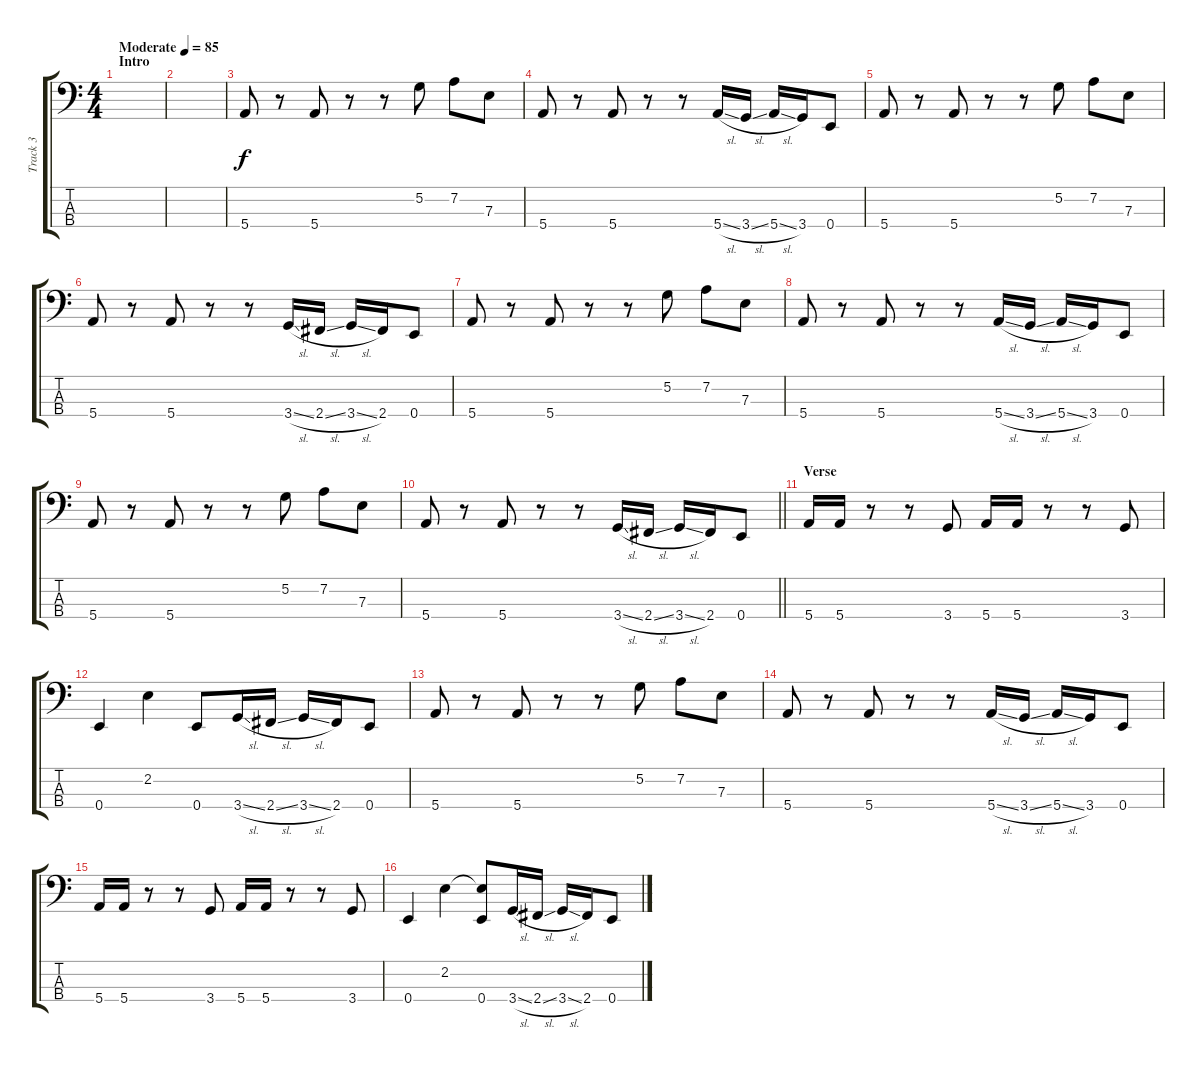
\track ("Track 3" "Track 3") {instrument slapbass1}
\staff {score tabs}
\tuning (G2 D2 A1 E1) {hide}
\ts (4 4)
\section ("" "Intro")
\tempo (85 "Moderate")
\clef f4
\ks c
|
|
5.4.8 r.8 5.4.8 r.8 r.8 5.2.8 7.2.8 7.3.8 |
5.4.8 r.8 5.4.8 r.8 r.8 5.4{sl}.16 3.4{sl}.16 5.4{sl}.16 3.4.16 0.4.8 |
5.4.8 r.8 5.4.8 r.8 r.8 5.2.8 7.2.8 7.3.8 |
5.4.8 r.8 5.4.8 r.8 r.8 3.4{sl}.16 2.4{sl}.16 3.4{sl}.16 2.4.16 0.4.8 |
5.4.8 r.8 5.4.8 r.8 r.8 5.2.8 7.2.8 7.3.8 |
5.4.8 r.8 5.4.8 r.8 r.8 5.4{sl}.16 3.4{sl}.16 5.4{sl}.16 3.4.16 0.4.8 |
5.4.8 r.8 5.4.8 r.8 r.8 5.2.8 7.2.8 7.3.8 |
\barLineRight lightlight
5.4.8 r.8 5.4.8 r.8 r.8 3.4{sl}.16 2.4{sl}.16 3.4{sl}.16 2.4.16 0.4.8 |
\section ("" "Verse")
5.4.16 5.4.16 r.8 r.8 3.4.8 5.4.16 5.4.16 r.8 r.8 3.4.8 |
0.4.4 2.2.4 0.4.8 3.4{sl}.16 2.4{sl}.16 3.4{sl}.16 2.4.16 0.4.8 |
5.4.8 r.8 5.4.8 r.8 r.8 5.2.8 7.2.8 7.3.8 |
5.4.8 r.8 5.4.8 r.8 r.8 5.4{sl}.16 3.4{sl}.16 5.4{sl}.16 3.4.16 0.4.8 |
5.4.16 5.4.16 r.8 r.8 3.4.8 5.4.16 5.4.16 r.8 r.8 3.4.8 |
0.4.4 2.2.4 (2.2{t} 0.4).8 3.4{sl}.16 2.4{sl}.16 3.4{sl}.16 2.4.16 0.4.8
